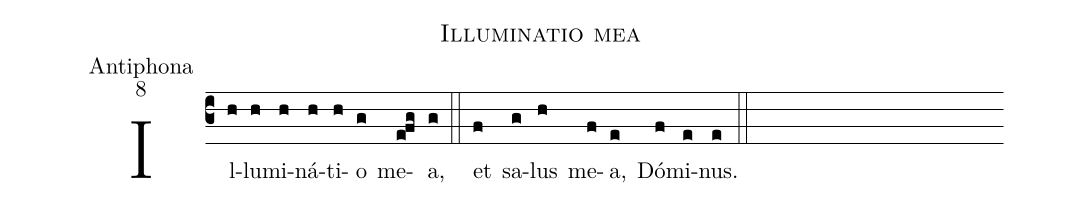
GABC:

name:Illuminatio mea;
office-part:Antiphona;
mode:8;
%%
(c3) Il(h)lu(h)mi(h)ná(h)ti(h)o(g) me(e!fg)a,(g) (::)
et(f) sa(g)lus(h) me(f)a,(e) Dó(f)mi(e)nus.(e) (::)
